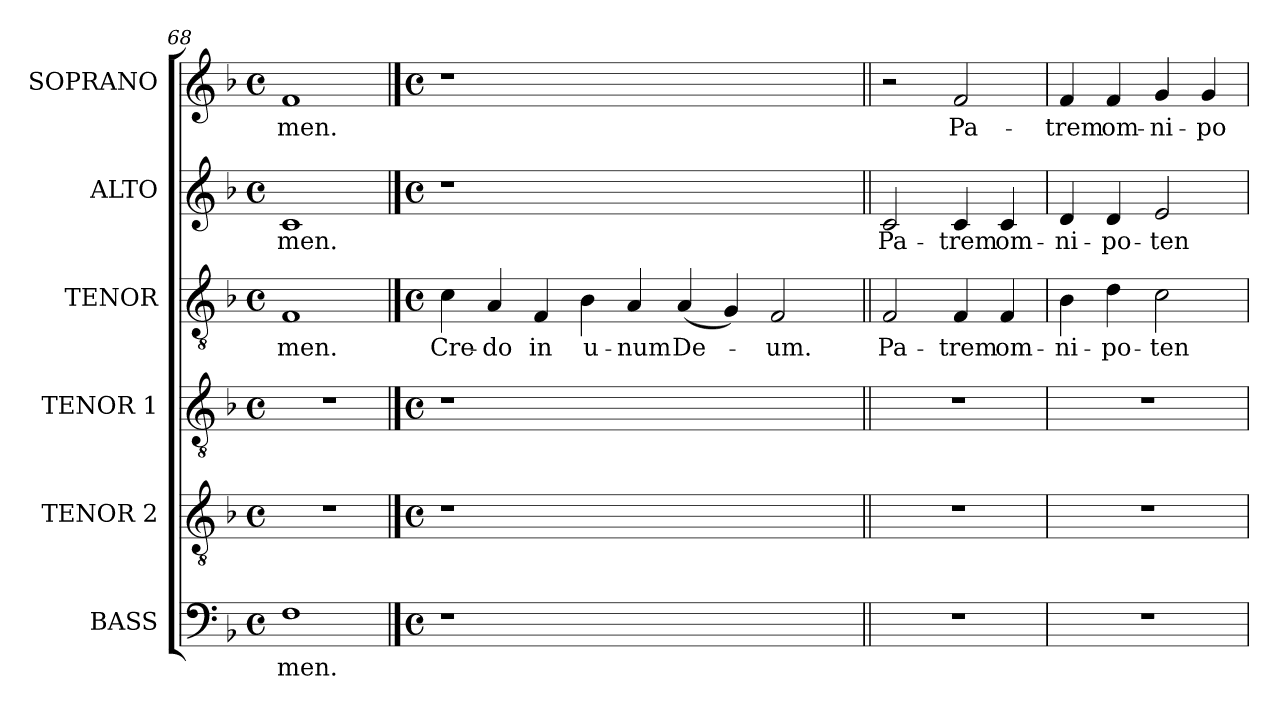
**kern	**text	**kern	**kern	**kern	**text	**kern	**text	**kern	**text
*part6	*part6	*part5	*part4	*part3	*part3	*part2	*part2	*part1	*part1
*staff6	*staff6	*staff5	*staff4	*staff3	*staff3	*staff2	*staff2	*staff1	*staff1
*I"BASS	*	*I"TENOR 2	*I"TENOR 1	*I"TENOR	*	*I"ALTO	*	*I"SOPRANO	*
*I'B.	*	*I'T2.	*I'T1.	*I'T.	*	*I'A.	*	*I'S.	*
*clefF4	*	*clefGv2	*clefGv2	*clefGv2	*	*clefG2	*	*clefG2	*
*	*	*ITrd7c12	*ITrd7c12	*ITrd7c12	*	*	*	*	*
*k[b-]	*	*k[b-]	*k[b-]	*k[b-]	*	*k[b-]	*	*k[b-]	*
*F:	*	*F:	*F:	*F:	*	*F:	*	*F:	*
*M4/4	*	*M4/4	*M4/4	*M4/4	*	*M4/4	*	*M4/4	*
*met(c)	*	*met(c)	*met(c)	*met(c)	*	*met(c)	*	*met(c)	*
=68	=68	=68	=68	=68	=68	=68	=68	=68	=68
!	!LO:LY:b:color=#000000	!	!	!	!	!	!	!	!
!	!	!	!	!	!LO:LY:b:color=#000000	!	!	!	!
!	!	!	!	!	!	!	!LO:LY:b:color=#000000	!	!
!	!	!	!	!	!	!	!	!	!LO:LY:b:color=#000000
1Fi	-men.	1r	1r	1FFi	-men.	1ci	-men.	1fi	-men.
!!LO:PB:g=z
==1	==1	==1	==1	==1	==1	==1	==1	==1	==1
*M4/4	*	*M4/4	*M4/4	*M4/4	*	*M4/4	*	*M4/4	*
*met(c)	*	*met(c)	*met(c)	*met(c)	*	*met(c)	*	*met(c)	*
!LO:N:vis=1	!	!LO:N:vis=1	!LO:N:vis=1	!	!	!	!	!	!
!	!	!	!	!	!LO:LY:b:color=#000000	!LO:N:vis=1	!	!LO:N:vis=1	!
1r	.	1r	1r	4Ci\	Cre-	1r	.	1r	.
!	!	!	!	!	!LO:LY:b:color=#000000	!	!	!	!
.	.	.	.	4AAi/	-do	.	.	.	.
!	!	!	!	!	!LO:LY:b:color=#000000	!	!	!	!
.	.	.	.	4FFi/	in	.	.	.	.
!	!	!	!	!	!LO:LY:b:color=#000000	!	!	!	!
.	.	.	.	4BB-i\	u-	.	.	.	.
!	!	!	!	!	!LO:LY:b:color=#000000	!	!	!	!
1ryy	.	1ryy	1ryy	4AAi/	-num	1ryy	.	1ryy	.
!	!	!	!	!	!LO:LY:b:color=#000000	!	!	!	!
.	.	.	.	(4AAi/	De-	.	.	.	.
.	.	.	.	4GGi/)	.	.	.	.	.
!	!	!	!	!	!LO:LY:b:color=#000000	!	!	!	!
.	.	.	.	2FFi/	-um.	.	.	.	.
4ryy	.	4ryy	4ryy	.	.	4ryy	.	4ryy	.
=2||	=2||	=2||	=2||	=2||	=2||	=2||	=2||	=2||	=2||
!	!	!	!	!	!LO:LY:b:color=#000000	!	!	!	!
!	!	!	!	!	!	!	!LO:LY:b:color=#000000	!	!
1r	.	1r	1r	2FFi/	Pa-	2ci/	Pa-	2r	.
!	!	!	!	!	!LO:LY:b:color=#000000	!	!	!	!
!	!	!	!	!	!	!	!LO:LY:b:color=#000000	!	!
!	!	!	!	!	!	!	!	!	!LO:LY:b:color=#000000
.	.	.	.	4FFi/	-trem	4ci/	-trem	2fi/	Pa-
!	!	!	!	!	!LO:LY:b:color=#000000	!	!	!	!
!	!	!	!	!	!	!	!LO:LY:b:color=#000000	!	!
.	.	.	.	4FFi/	om-	4ci/	om-	.	.
=3	=3	=3	=3	=3	=3	=3	=3	=3	=3
!	!	!	!	!	!LO:LY:b:color=#000000	!	!	!	!
!	!	!	!	!	!	!	!LO:LY:b:color=#000000	!	!
!	!	!	!	!	!	!	!	!	!LO:LY:b:color=#000000
1r	.	1r	1r	4BB-i\	-ni-	4di/	-ni-	4fi/	-trem
!	!	!	!	!	!LO:LY:b:color=#000000	!	!	!	!
!	!	!	!	!	!	!	!LO:LY:b:color=#000000	!	!
!	!	!	!	!	!	!	!	!	!LO:LY:b:color=#000000
.	.	.	.	4Di\	-po-	4di/	-po-	4fi/	om-
!	!	!	!	!	!LO:LY:b:color=#000000	!	!	!	!
!	!	!	!	!	!	!	!LO:LY:b:color=#000000	!	!
!	!	!	!	!	!	!	!	!	!LO:LY:b:color=#000000
.	.	.	.	2Ci\	-ten-	2ei/	-ten-	4gi/	-ni-
!	!	!	!	!	!	!	!	!	!LO:LY:b:color=#000000
.	.	.	.	.	.	.	.	4gi/	-po-
=	=	=	=	=	=	=	=	=	=
*-	*-	*-	*-	*-	*-	*-	*-	*-	*-
